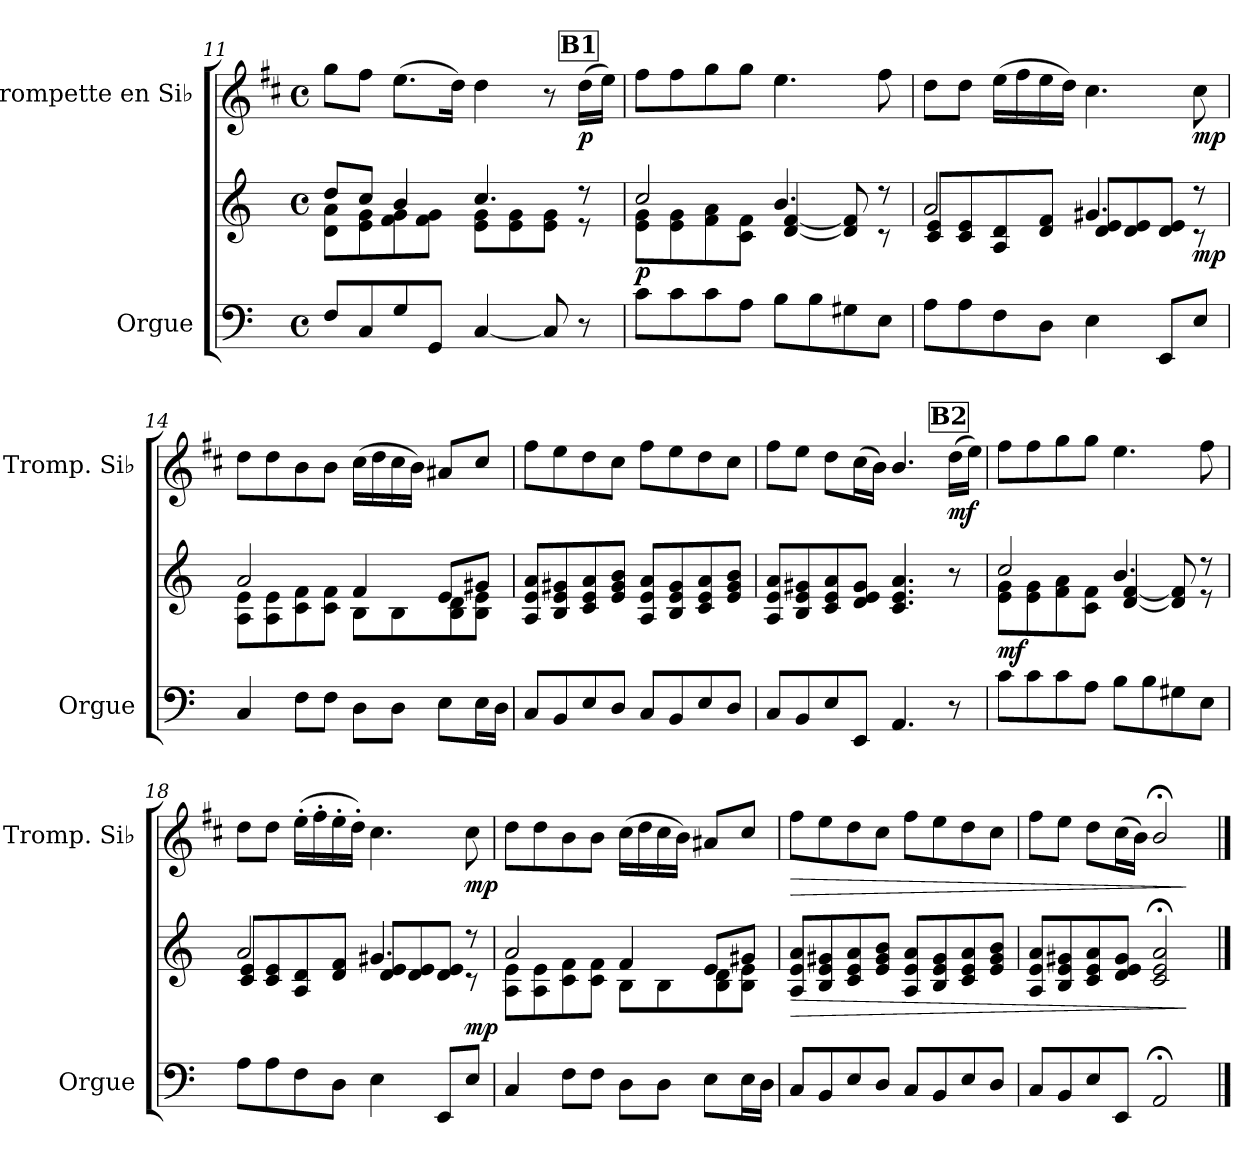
**kern	**kern	**dynam	**kern	**dynam
*part2	*part2	*part2	*part1	*part1
*staff3	*staff2	*staff2/3	*staff1	*staff1
*I"Orgue	*	*	*I"Trompette en Si♭	*
*I'Orgue	*	*	*I'Tromp. Si♭	*
!!LO:LB:g=z
*clefF4	*clefG2	*	*clefG2	*
*	*	*	*ITrd1c2	*
*k[]	*k[]	*	*k[]	*
*M4/4	*M4/4	*	*M4/4	*
*met(c)	*met(c)	*	*met(c)	*
!!LO:REH:place=s1:a:B:fs=14:t=B1:qo=3.5
=11	=11	=11	=11	=11
*	*^	*	*	*
8F/L	8dd/L	8d\ 8a\L	.	8ff\L	.
8C/	8cc/J	8e\ 8g\	.	8ee\J	.
8G/	4b/	8f\ 8g\	.	(>8.dd\L	.
8GG/J	.	8f\ 8g\J	.	.	.
.	.	.	.	16cc\Jk)	.
[4C/	4.cc/	8e\ 8g\L	.	4cc\	.
.	.	8e\ 8g\	.	.	.
8C/]	.	8e\ 8g\J	.	8r	.
!	!	!	!	!	!LO:DY:b
8r	8r	8r	.	(>16cc\LL	p
.	.	.	.	16dd\JJ)	.
=12	=12	=12	=12	=12	=12
!	!	!	!LO:DY:b	!	!
8c\L	2cc/	8e\ 8g\L	p	8ee\L	.
8c\	.	8e\ 8g\	.	8ee\	.
8c\	.	8f\ 8a\	.	8ff\	.
8A\J	.	8c\ 8f\J	.	8ff\J	.
8B\L	4.b/	[4d/ [4f/	.	4.dd\	.
8B\	.	.	.	.	.
8G#X\	.	8d/] 8f/]	.	.	.
8E\J	8r	8r	.	8ee\	.
=13	=13	=13	=13	=13	=13
8A\L	2a/	8c/ 8e/L	.	8cc\L	.
8A\	.	8c/ 8e/	.	8cc\J	.
8F\	.	8A/ 8d/	.	(>16dd\LL	.
.	.	.	.	16ee\	.
8D\J	.	8d/ 8f/J	.	16dd\	.
.	.	.	.	16cc\JJ)	.
4E\	4.g#X/	8d/ 8e/L	.	4.b\	.
.	.	8d/ 8e/	.	.	.
8EE/L	.	8d/ 8e/J	.	.	.
!	!	!	!LO:DY:b	!	!LO:DY:b
8E/J	8r	8r	mp	8b\	mp
!!LO:PB:g=z
=14	=14	=14	=14	=14	=14
4C/	2a/	8A\ 8e\L	.	8cc\L	.
.	.	8A\ 8e\	.	8cc\	.
8F\L	.	8c\ 8f\	.	8a\	.
8F\J	.	8c\ 8f\J	.	8a\J	.
8D\L	4f/	8B\L	.	(>16b\LL	.
.	.	.	.	16cc\	.
8D\J	.	8B\	.	16b\	.
.	.	.	.	16a\JJ)	.
8E\L	8e/L	8B\ 8d\	.	8g#X/L	.
16E\L	8g#X/J	8B\ 8e\J	.	8b/J	.
16D\JJ	.	.	.	.	.
*	*v	*v	*	*	*
=15	=15	=15	=15	=15
8C/L	8A/ 8e/ 8a/L	.	8ee\L	.
8BB/	8B/ 8e/ 8g#X/	.	8dd\	.
8E/	8c/ 8e/ 8a/	.	8cc\	.
8D/J	8e/ 8g#/ 8b/J	.	8b\J	.
8C/L	8A/ 8e/ 8a/L	.	8ee\L	.
8BB/	8B/ 8e/ 8g#/	.	8dd\	.
8E/	8c/ 8e/ 8a/	.	8cc\	.
8D/J	8e/ 8g#/ 8b/J	.	8b\J	.
!!LO:REH:place=s1:a:B:fs=14:t=B2:qo=3.5
=16	=16	=16	=16	=16
8C/L	8A/ 8e/ 8a/L	.	8ee\L	.
8BB/	8B/ 8e/ 8g#X/	.	8dd\J	.
8E/	8c/ 8e/ 8a/	.	8cc\L	.
8EE/J	8d/ 8e/ 8g#/J	.	(>16b\L	.
.	.	.	16a\JJ)	.
4.AA/	4.c/ 4.e/ 4.a/	.	4.a/	.
!	!	!	!	!LO:DY:b
8r	8r	.	(>16cc\LL	mf
.	.	.	16dd\JJ)	.
=17	=17	=17	=17	=17
*	*^	*	*	*
!	!	!	!LO:DY:b	!	!
8c\L	2cc/	8e\ 8g\L	mf	8ee\L	.
8c\	.	8e\ 8g\	.	8ee\	.
8c\	.	8f\ 8a\	.	8ff\	.
8A\J	.	8c\ 8f\J	.	8ff\J	.
8B\L	4.b/	[4d/ [4f/	.	4.dd\	.
8B\	.	.	.	.	.
8G#X\	.	8d/] 8f/]	.	.	.
8E\J	8r	8r	.	8ee\	.
!!LO:LB:g=z
=18	=18	=18	=18	=18	=18
8A\L	2a/	8c/ 8e/L	.	8cc\L	.
8A\	.	8c/ 8e/	.	8cc\J	.
8F\	.	8A/ 8d/	.	(>16dd'\LL	.
.	.	.	.	16ee'\	.
8D\J	.	8d/ 8f/J	.	16dd'\	.
.	.	.	.	16cc'\JJ)	.
4E\	4.g#X/	8d/ 8e/L	.	4.b\	.
.	.	8d/ 8e/	.	.	.
8EE/L	.	8d/ 8e/J	.	.	.
!	!	!	!LO:DY:b	!	!LO:DY:b
8E/J	8r	8r	mp	8b\	mp
=19	=19	=19	=19	=19	=19
4C/	2a/	8A\ 8e\L	.	8cc\L	.
.	.	8A\ 8e\	.	8cc\	.
8F\L	.	8c\ 8f\	.	8a\	.
8F\J	.	8c\ 8f\J	.	8a\J	.
8D\L	4f/	8B\L	.	(>16b\LL	.
.	.	.	.	16cc\	.
8D\J	.	8B\	.	16b\	.
.	.	.	.	16a\JJ)	.
8E\L	8e/L	8B\ 8d\	.	8g#X/L	.
16E\L	8g#X/J	8B\ 8e\J	.	8b/J	.
16D\JJ	.	.	.	.	.
*	*v	*v	*	*	*
=20	=20	=20	=20	=20
!	!	!LO:HP:b	!	!LO:HP:b
8C/L	8A/ 8e/ 8a/L	>	8ee\L	>
8BB/	8B/ 8e/ 8g#X/	.	8dd\	.
8E/	8c/ 8e/ 8a/	.	8cc\	.
8D/J	8e/ 8g#/ 8b/J	.	8b\J	.
8C/L	8A/ 8e/ 8a/L	.	8ee\L	.
8BB/	8B/ 8e/ 8g#/	.	8dd\	.
8E/	8c/ 8e/ 8a/	.	8cc\	.
8D/J	8e/ 8g#/ 8b/J	.	8b\J	.
=21	=21	=21	=21	=21
8C/L	8A/ 8e/ 8a/L	.	8ee\L	.
8BB/	8B/ 8e/ 8g#X/	.	8dd\J	.
8E/	8c/ 8e/ 8a/	.	8cc\L	.
8EE/J	8d/ 8e/ 8g#/J	.	(>16b\L	.
.	.	.	16a\JJ)	.
2AA;</	2c/;< 2e/;< 2a/;<	.	2a;</	.
.	.	]	.	]
==	==	==	==	==
*-	*-	*-	*-	*-
